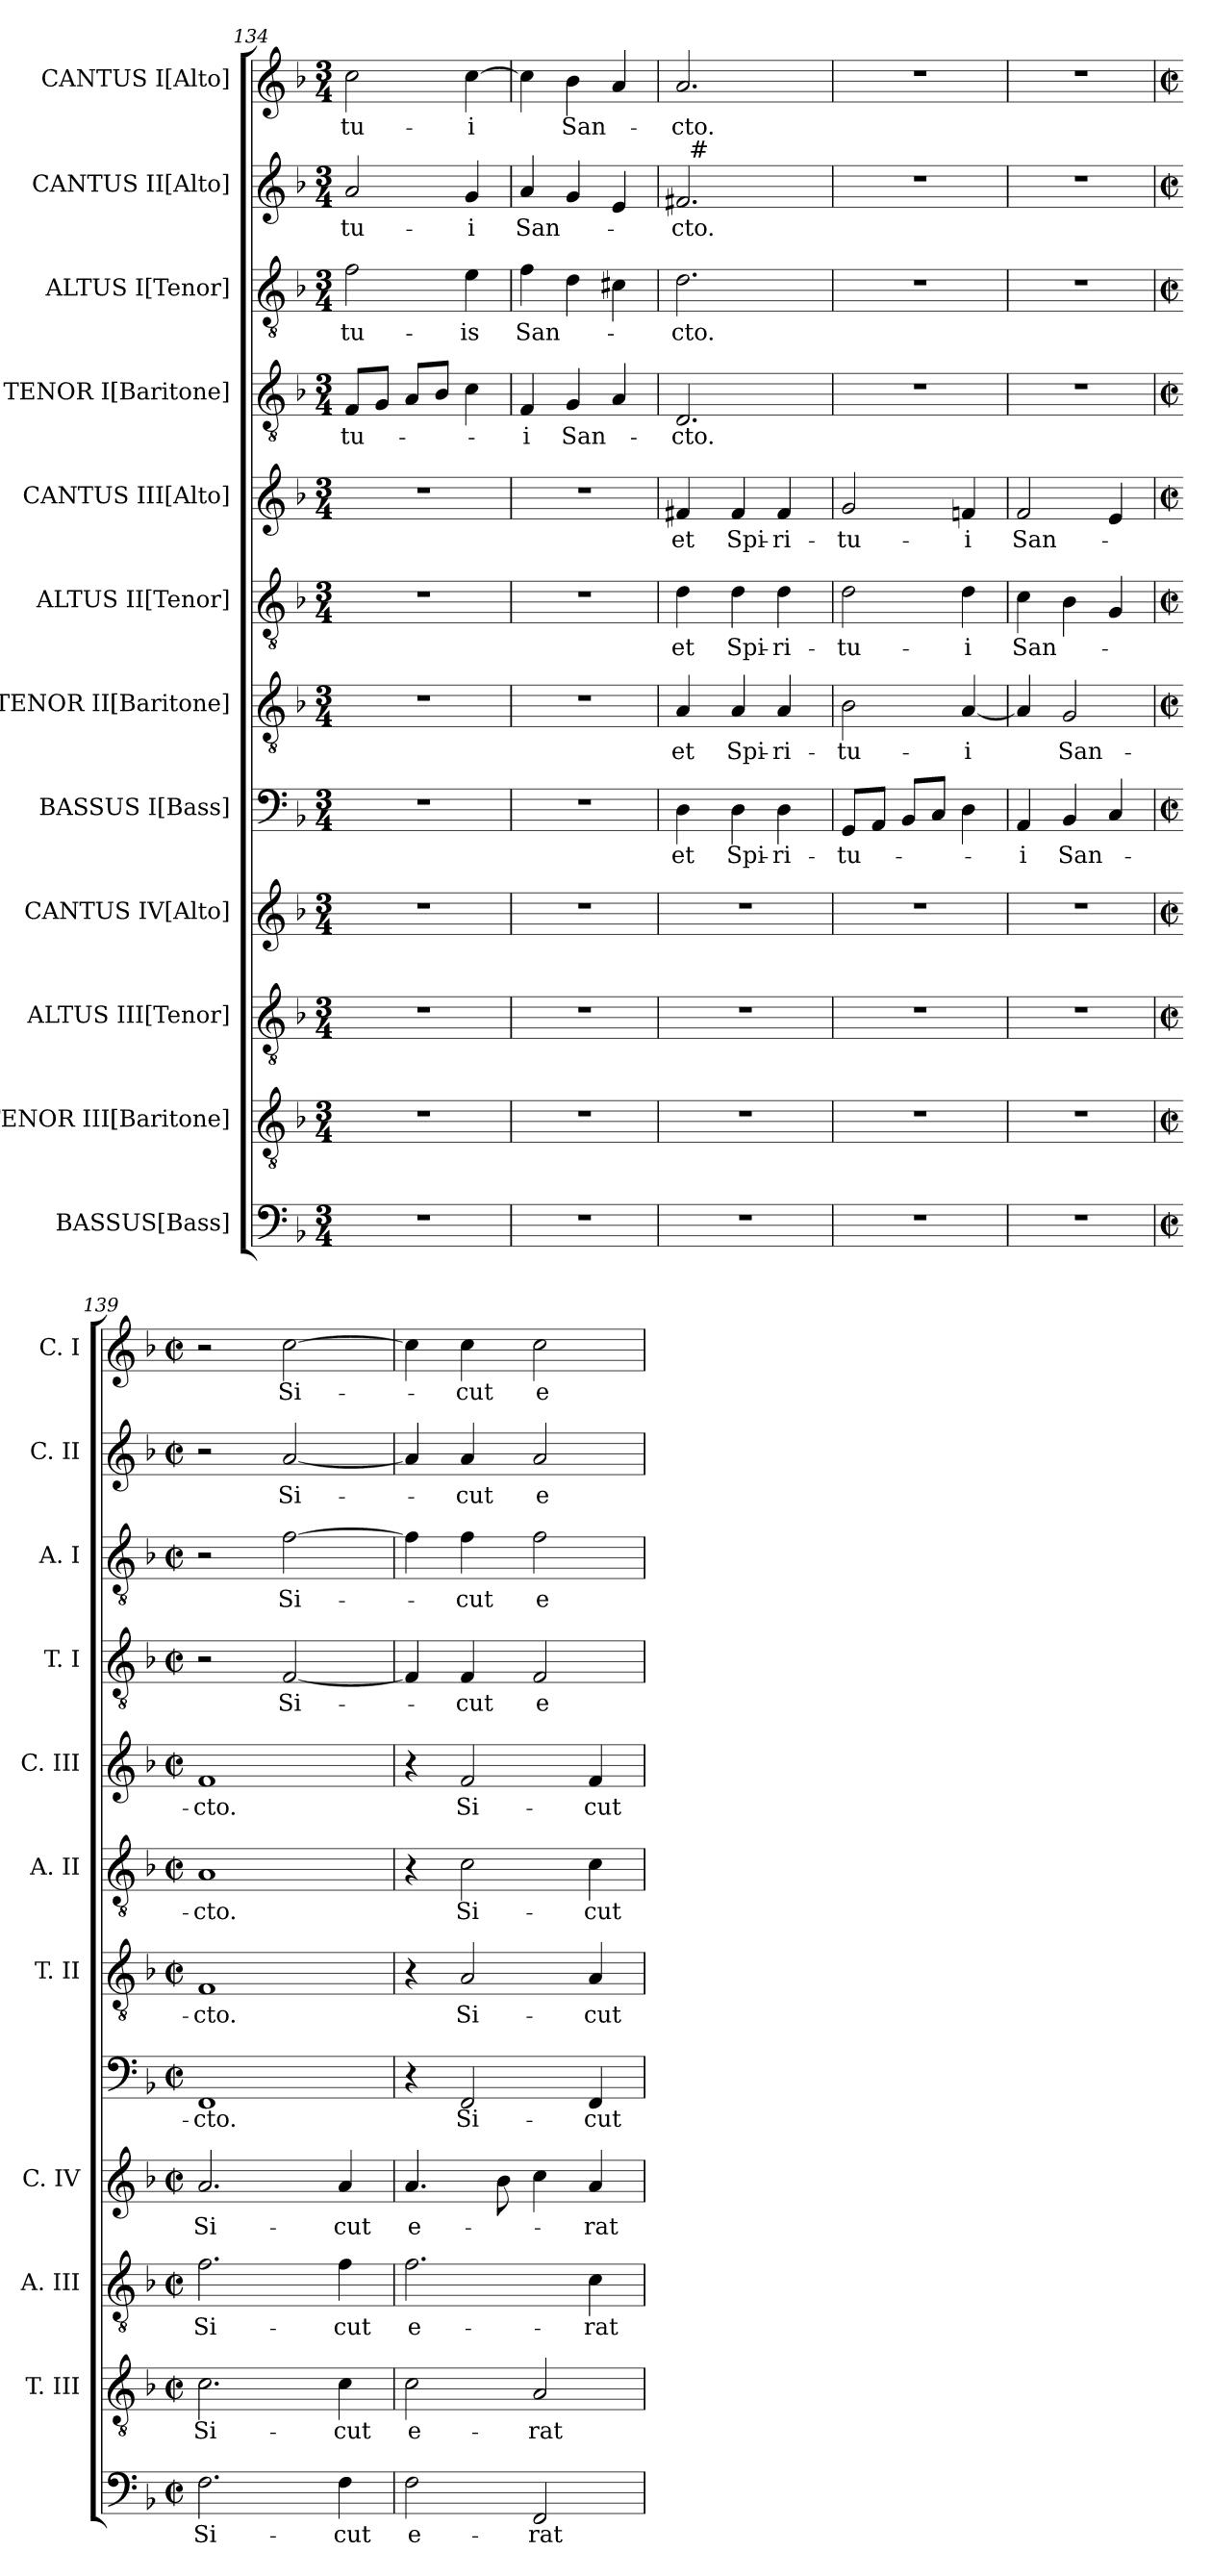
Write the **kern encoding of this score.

**kern	**text	**kern	**text	**kern	**text	**kern	**text	**kern	**text	**kern	**text	**kern	**text	**kern	**text	**kern	**text	**kern	**text	**kern	**text	**kern	**text
*part12	*part12	*part11	*part11	*part10	*part10	*part9	*part9	*part8	*part8	*part7	*part7	*part6	*part6	*part5	*part5	*part4	*part4	*part3	*part3	*part2	*part2	*part1	*part1
*staff12	*staff12	*staff11	*staff11	*staff10	*staff10	*staff9	*staff9	*staff8	*staff8	*staff7	*staff7	*staff6	*staff6	*staff5	*staff5	*staff4	*staff4	*staff3	*staff3	*staff2	*staff2	*staff1	*staff1
*I"BASSUS[Bass]	*	*I"TENOR III[Baritone]	*	*I"ALTUS III[Tenor]	*	*I"CANTUS IV[Alto]	*	*I"BASSUS I[Bass]	*	*I"TENOR II[Baritone]	*	*I"ALTUS II[Tenor]	*	*I"CANTUS III[Alto]	*	*I"TENOR I[Baritone]	*	*I"ALTUS I[Tenor]	*	*I"CANTUS II[Alto]	*	*I"CANTUS I[Alto]	*
*	*	*I'T. III	*	*I'A. III	*	*I'C. IV	*	*	*	*I'T. II	*	*I'A. II	*	*I'C. III	*	*I'T. I	*	*I'A. I	*	*I'C. II	*	*I'C. I	*
*clefF4	*	*clefGv2	*	*clefGv2	*	*clefG2	*	*clefF4	*	*clefGv2	*	*clefGv2	*	*clefG2	*	*clefGv2	*	*clefGv2	*	*clefG2	*	*clefG2	*
*	*	*ITrd7c12	*	*ITrd7c12	*	*	*	*	*	*ITrd7c12	*	*ITrd7c12	*	*	*	*ITrd7c12	*	*ITrd7c12	*	*	*	*	*
*k[b-]	*	*k[b-]	*	*k[b-]	*	*k[b-]	*	*k[b-]	*	*k[b-]	*	*k[b-]	*	*k[b-]	*	*k[b-]	*	*k[b-]	*	*k[b-]	*	*k[b-]	*
*F:	*	*F:	*	*F:	*	*F:	*	*F:	*	*F:	*	*F:	*	*F:	*	*F:	*	*F:	*	*F:	*	*F:	*
*M3/4	*	*M3/4	*	*M3/4	*	*M3/4	*	*M3/4	*	*M3/4	*	*M3/4	*	*M3/4	*	*M3/4	*	*M3/4	*	*M3/4	*	*M3/4	*
=134	=134	=134	=134	=134	=134	=134	=134	=134	=134	=134	=134	=134	=134	=134	=134	=134	=134	=134	=134	=134	=134	=134	=134
!LO:N:vis=1	!	!LO:N:vis=1	!	!LO:N:vis=1	!	!LO:N:vis=1	!	!LO:N:vis=1	!	!LO:N:vis=1	!	!LO:N:vis=1	!	!LO:N:vis=1	!	!	!LO:LY:b	!	!LO:LY:b	!	!LO:LY:b	!	!LO:LY:b
2.r	.	2.r	.	2.r	.	2.r	.	2.r	.	2.r	.	2.r	.	2.r	.	8FF/L	-tu-	2F\	-tu-	2a/	-tu-	2cc\	-tu-
.	.	.	.	.	.	.	.	.	.	.	.	.	.	.	.	8GG/J	.	.	.	.	.	.	.
.	.	.	.	.	.	.	.	.	.	.	.	.	.	.	.	8AA/L	.	.	.	.	.	.	.
.	.	.	.	.	.	.	.	.	.	.	.	.	.	.	.	8BB-/J	.	.	.	.	.	.	.
!	!	!	!	!	!	!	!	!	!	!	!	!	!	!	!	!	!	!	!LO:LY:b	!	!LO:LY:b	!	!LO:LY:b
.	.	.	.	.	.	.	.	.	.	.	.	.	.	.	.	4C\	.	4E\	-is	4g/	-i	[>4cc\	-i
=135	=135	=135	=135	=135	=135	=135	=135	=135	=135	=135	=135	=135	=135	=135	=135	=135	=135	=135	=135	=135	=135	=135	=135
!LO:N:vis=1	!	!LO:N:vis=1	!	!LO:N:vis=1	!	!LO:N:vis=1	!	!LO:N:vis=1	!	!LO:N:vis=1	!	!LO:N:vis=1	!	!LO:N:vis=1	!	!	!LO:LY:b	!	!LO:LY:b	!	!LO:LY:b	!	!
2.r	.	2.r	.	2.r	.	2.r	.	2.r	.	2.r	.	2.r	.	2.r	.	4FF/	-i	4F\	San-	4a/	San-	4cc\]	.
!	!	!	!	!	!	!	!	!	!	!	!	!	!	!	!	!	!LO:LY:b	!	!	!	!	!	!LO:LY:b
.	.	.	.	.	.	.	.	.	.	.	.	.	.	.	.	4GG/	San-	4D\	.	4g/	.	4b-\	San-
.	.	.	.	.	.	.	.	.	.	.	.	.	.	.	.	4AA/	.	4C#X\	.	4e/	.	4a/	.
=136	=136	=136	=136	=136	=136	=136	=136	=136	=136	=136	=136	=136	=136	=136	=136	=136	=136	=136	=136	=136	=136	=136	=136
!LO:N:vis=1	!	!LO:N:vis=1	!	!LO:N:vis=1	!	!LO:N:vis=1	!	!	!LO:LY:b	!	!LO:LY:b	!	!LO:LY:b	!	!LO:LY:b	!	!LO:LY:b	!	!LO:LY:b	!	!LO:LY:b	!	!LO:LY:b
*	*	*	*	*	*	*	*	*	*	*	*	*	*	*	*	*	*	*	*	*^	*	*	*
2.r	.	2.r	.	2.r	.	2.r	.	4D\	et	4AA/	et	4D\	et	4f#X/	et	2.DD/	-cto.	2.D\	-cto.	2.f#/	32ryy	-cto.	2.a/	-cto.
!	!	!	!	!	!	!	!	!	!	!	!	!	!	!	!	!	!	!	!	!	!LO:TX:a:t=#	!	!	!
.	.	.	.	.	.	.	.	.	.	.	.	.	.	.	.	.	.	.	.	.	2ryy	.	.	.
!	!	!	!	!	!	!	!	!	!LO:LY:b	!	!LO:LY:b	!	!LO:LY:b	!	!LO:LY:b	!	!	!	!	!	!	!	!	!
.	.	.	.	.	.	.	.	4D\	Spi-	4AA/	Spi-	4D\	Spi-	4f#/	Spi-	.	.	.	.	.	.	.	.	.
!	!	!	!	!	!	!	!	!	!LO:LY:b	!	!LO:LY:b	!	!LO:LY:b	!	!LO:LY:b	!	!	!	!	!	!	!	!	!
.	.	.	.	.	.	.	.	4D\	-ri-	4AA/	-ri-	4D\	-ri-	4f#/	-ri-	.	.	.	.	.	.	.	.	.
.	.	.	.	.	.	.	.	.	.	.	.	.	.	.	.	.	.	.	.	.	8..ryy	.	.	.
=137	=137	=137	=137	=137	=137	=137	=137	=137	=137	=137	=137	=137	=137	=137	=137	=137	=137	=137	=137	=137	=137	=137	=137	=137
!LO:N:vis=1	!	!LO:N:vis=1	!	!LO:N:vis=1	!	!LO:N:vis=1	!	!	!LO:LY:b	!	!LO:LY:b	!	!LO:LY:b	!	!LO:LY:b	!LO:N:vis=1	!	!LO:N:vis=1	!	!LO:N:vis=1	!	!	!LO:N:vis=1	!
*	*	*	*	*	*	*	*	*	*	*	*	*	*	*	*	*	*	*	*	*v	*v	*	*	*
2.r	.	2.r	.	2.r	.	2.r	.	8GG/L	-tu-	2BB-\	-tu-	2D\	-tu-	2g/	-tu-	2.r	.	2.r	.	2.r	.	2.r	.
.	.	.	.	.	.	.	.	8AA/J	.	.	.	.	.	.	.	.	.	.	.	.	.	.	.
.	.	.	.	.	.	.	.	8BB-/L	.	.	.	.	.	.	.	.	.	.	.	.	.	.	.
.	.	.	.	.	.	.	.	8C/J	.	.	.	.	.	.	.	.	.	.	.	.	.	.	.
!	!	!	!	!	!	!	!	!	!	!	!LO:LY:b	!	!LO:LY:b	!	!LO:LY:b	!	!	!	!	!	!	!	!
.	.	.	.	.	.	.	.	4D\	.	[<4AA/	-i	4D\	-i	4fn/	-i	.	.	.	.	.	.	.	.
=138	=138	=138	=138	=138	=138	=138	=138	=138	=138	=138	=138	=138	=138	=138	=138	=138	=138	=138	=138	=138	=138	=138	=138
!LO:N:vis=1	!	!LO:N:vis=1	!	!LO:N:vis=1	!	!LO:N:vis=1	!	!	!LO:LY:b	!	!	!	!LO:LY:b	!	!LO:LY:b	!LO:N:vis=1	!	!LO:N:vis=1	!	!LO:N:vis=1	!	!LO:N:vis=1	!
2.r	.	2.r	.	2.r	.	2.r	.	4AA/	-i	4AA/]	.	4C\	San-	2f/	San-	2.r	.	2.r	.	2.r	.	2.r	.
!	!	!	!	!	!	!	!	!	!LO:LY:b	!	!LO:LY:b	!	!	!	!	!	!	!	!	!	!	!	!
.	.	.	.	.	.	.	.	4BB-/	San-	2GG/	San-	4BB-\	.	.	.	.	.	.	.	.	.	.	.
.	.	.	.	.	.	.	.	4C/	.	.	.	4GG/	.	4e/	.	.	.	.	.	.	.	.	.
=139	=139	=139	=139	=139	=139	=139	=139	=139	=139	=139	=139	=139	=139	=139	=139	=139	=139	=139	=139	=139	=139	=139	=139
*M2/2	*	*M2/2	*	*M2/2	*	*M2/2	*	*M2/2	*	*M2/2	*	*M2/2	*	*M2/2	*	*M2/2	*	*M2/2	*	*M2/2	*	*M2/2	*
*met(c|)	*	*met(c|)	*	*met(c|)	*	*met(c|)	*	*met(c|)	*	*met(c|)	*	*met(c|)	*	*met(c|)	*	*met(c|)	*	*met(c|)	*	*met(c|)	*	*met(c|)	*
!	!LO:LY:b	!	!LO:LY:b	!	!LO:LY:b	!	!LO:LY:b	!	!LO:LY:b	!	!LO:LY:b	!	!LO:LY:b	!	!LO:LY:b	!	!	!	!	!	!	!	!
2.F\	Si-	2.C\	Si-	2.F\	Si-	2.a/	Si-	1FF	-cto.	1FF	-cto.	1AA	-cto.	1f	-cto.	2r	.	2r	.	2r	.	2r	.
!	!	!	!	!	!	!	!	!	!	!	!	!	!	!	!	!	!LO:LY:b	!	!LO:LY:b	!	!LO:LY:b	!	!LO:LY:b
.	.	.	.	.	.	.	.	.	.	.	.	.	.	.	.	[<2FF/	Si-	[>2F\	Si-	[<2a/	Si-	[>2cc\	Si-
!	!LO:LY:b	!	!LO:LY:b	!	!LO:LY:b	!	!LO:LY:b	!	!	!	!	!	!	!	!	!	!	!	!	!	!	!	!
4F\	-cut	4C\	-cut	4F\	-cut	4a/	-cut	.	.	.	.	.	.	.	.	.	.	.	.	.	.	.	.
=140	=140	=140	=140	=140	=140	=140	=140	=140	=140	=140	=140	=140	=140	=140	=140	=140	=140	=140	=140	=140	=140	=140	=140
!	!LO:LY:b	!	!LO:LY:b	!	!LO:LY:b	!	!LO:LY:b	!	!	!	!	!	!	!	!	!	!	!	!	!	!	!	!
2F\	e-	2C\	e-	2.F\	e-	4.a/	e-	4r	.	4r	.	4r	.	4r	.	4FF/]	.	4F\]	.	4a/]	.	4cc\]	.
!	!	!	!	!	!	!	!	!	!LO:LY:b	!	!LO:LY:b	!	!LO:LY:b	!	!LO:LY:b	!	!LO:LY:b	!	!LO:LY:b	!	!LO:LY:b	!	!LO:LY:b
.	.	.	.	.	.	.	.	2FF/	Si-	2AA/	Si-	2C\	Si-	2f/	Si-	4FF/	-cut	4F\	-cut	4a/	-cut	4cc\	-cut
.	.	.	.	.	.	8b-\	.	.	.	.	.	.	.	.	.	.	.	.	.	.	.	.	.
!	!LO:LY:b	!	!LO:LY:b	!	!	!	!	!	!	!	!	!	!	!	!	!	!LO:LY:b	!	!LO:LY:b	!	!LO:LY:b	!	!LO:LY:b
2FF/	-rat	2AA/	-rat	.	.	4cc\	.	.	.	.	.	.	.	.	.	2FF/	e-	2F\	e-	2a/	e-	2cc\	e-
!	!	!	!	!	!LO:LY:b	!	!LO:LY:b	!	!LO:LY:b	!	!LO:LY:b	!	!LO:LY:b	!	!LO:LY:b	!	!	!	!	!	!	!	!
.	.	.	.	4C\	-rat	4a/	-rat	4FF/	-cut	4AA/	-cut	4C\	-cut	4f/	-cut	.	.	.	.	.	.	.	.
=	=	=	=	=	=	=	=	=	=	=	=	=	=	=	=	=	=	=	=	=	=	=	=
*-	*-	*-	*-	*-	*-	*-	*-	*-	*-	*-	*-	*-	*-	*-	*-	*-	*-	*-	*-	*-	*-	*-	*-
